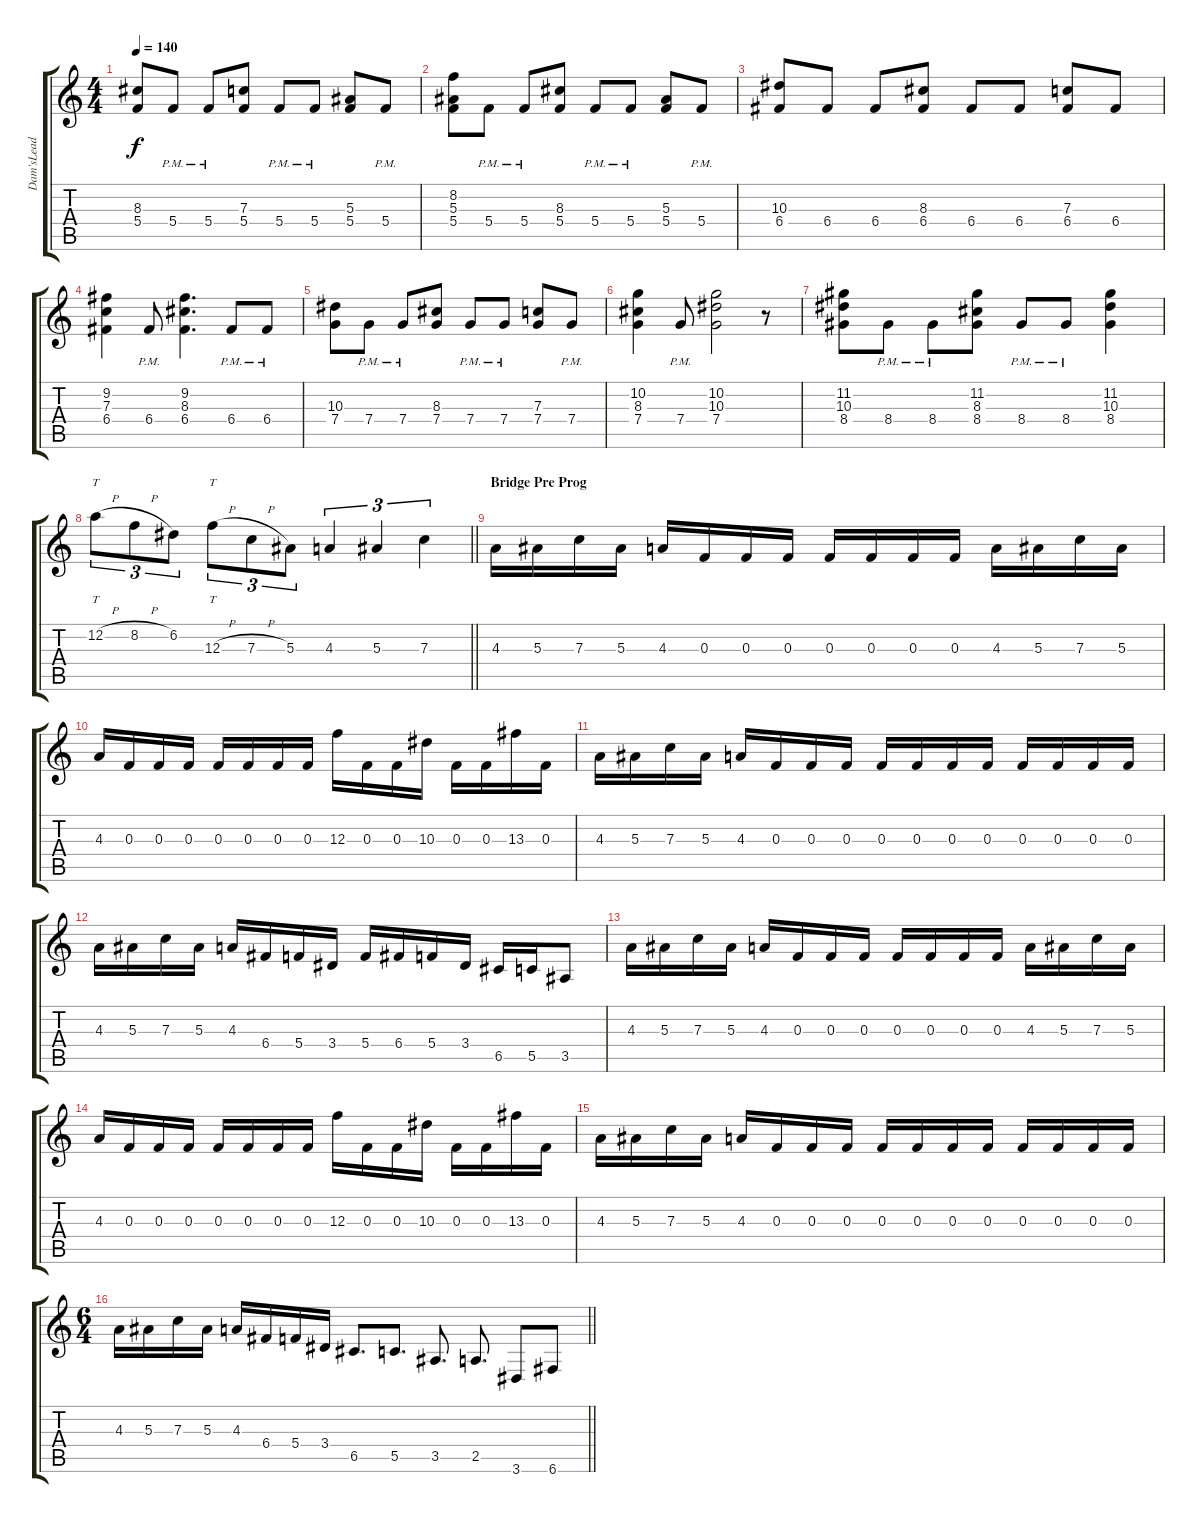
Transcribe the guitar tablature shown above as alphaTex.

\track ("Dam'sLead" "Dam'sLead") {instrument distortionguitar}
\staff {score tabs}
\tuning (D4 A3 F3 C3 G2 C2) {hide}
\ts (4 4)
\tempo 140
\clef g2
\ks c
(8.3 5.4).8{dy f} 5.4{pm}.8 5.4{pm}.8 (7.3 5.4).8 5.4{pm}.8 5.4{pm}.8 (5.3 5.4).8 5.4{pm}.8 |
(8.2 5.3 5.4).8 5.4{pm}.8 5.4{pm}.8 (8.3 5.4).8 5.4{pm}.8 5.4{pm}.8 (5.3 5.4).8 5.4{pm}.8 |
(10.3 6.4).8 6.4.8 6.4.8 (8.3 6.4).8 6.4.8 6.4.8 (7.3 6.4).8 6.4.8 |
(9.2 7.3 6.4).4 6.4{pm}.8 (9.2 8.3 6.4).4{d} 6.4{pm}.8 6.4{pm}.8 |
(10.3 7.4).8 7.4{pm}.8 7.4{pm}.8 (8.3 7.4).8 7.4{pm}.8 7.4{pm}.8 (7.3 7.4).8 7.4{pm}.8 |
(10.2 8.3 7.4).4 7.4{pm}.8 (10.2 10.3 7.4).2 r.8 |
(11.2 10.3 8.4).8 8.4{pm}.8 8.4{pm}.8 (11.2 8.3 8.4).8 8.4{pm}.8 8.4{pm}.8 (11.2 10.3 8.4).4 |
\barLineRight lightlight
12.2{h}.8{tt tu (3 2)} 8.2{h}.8{tu (3 2)} 6.2.8{tu (3 2)} 12.3{h}.8{tt tu (3 2)} 7.3{h}.8{tu (3 2)} 5.3.8{tu (3 2)} 4.3.4{tu (3 2)} 5.3.4{tu (3 2)} 7.3.4{tu (3 2)} |
\section ("" "Bridge Pre Prog")
4.3.16 5.3.16 7.3.16 5.3.16 4.3.16 0.3.16 0.3.16 0.3.16 0.3.16 0.3.16 0.3.16 0.3.16 4.3.16 5.3.16 7.3.16 5.3.16 |
4.3.16 0.3.16 0.3.16 0.3.16 0.3.16 0.3.16 0.3.16 0.3.16 12.3.16 0.3.16 0.3.16 10.3.16 0.3.16 0.3.16 13.3.16 0.3.16 |
4.3.16 5.3.16 7.3.16 5.3.16 4.3.16 0.3.16 0.3.16 0.3.16 0.3.16 0.3.16 0.3.16 0.3.16 0.3.16 0.3.16 0.3.16 0.3.16 |
4.3.16 5.3.16 7.3.16 5.3.16 4.3.16 6.4.16 5.4.16 3.4.16 5.4.16 6.4.16 5.4.16 3.4.16 6.5.16 5.5.16 3.5.8 |
4.3.16 5.3.16 7.3.16 5.3.16 4.3.16 0.3.16 0.3.16 0.3.16 0.3.16 0.3.16 0.3.16 0.3.16 4.3.16 5.3.16 7.3.16 5.3.16 |
4.3.16 0.3.16 0.3.16 0.3.16 0.3.16 0.3.16 0.3.16 0.3.16 12.3.16 0.3.16 0.3.16 10.3.16 0.3.16 0.3.16 13.3.16 0.3.16 |
4.3.16 5.3.16 7.3.16 5.3.16 4.3.16 0.3.16 0.3.16 0.3.16 0.3.16 0.3.16 0.3.16 0.3.16 0.3.16 0.3.16 0.3.16 0.3.16 |
\ts (6 4)
\barLineRight lightlight
4.3.16 5.3.16 7.3.16 5.3.16 4.3.16 6.4.16 5.4.16 3.4.16 6.5.8{d} 5.5.8{d} 3.5.8{d} 2.5.8{d} 3.6.8 6.6.8
